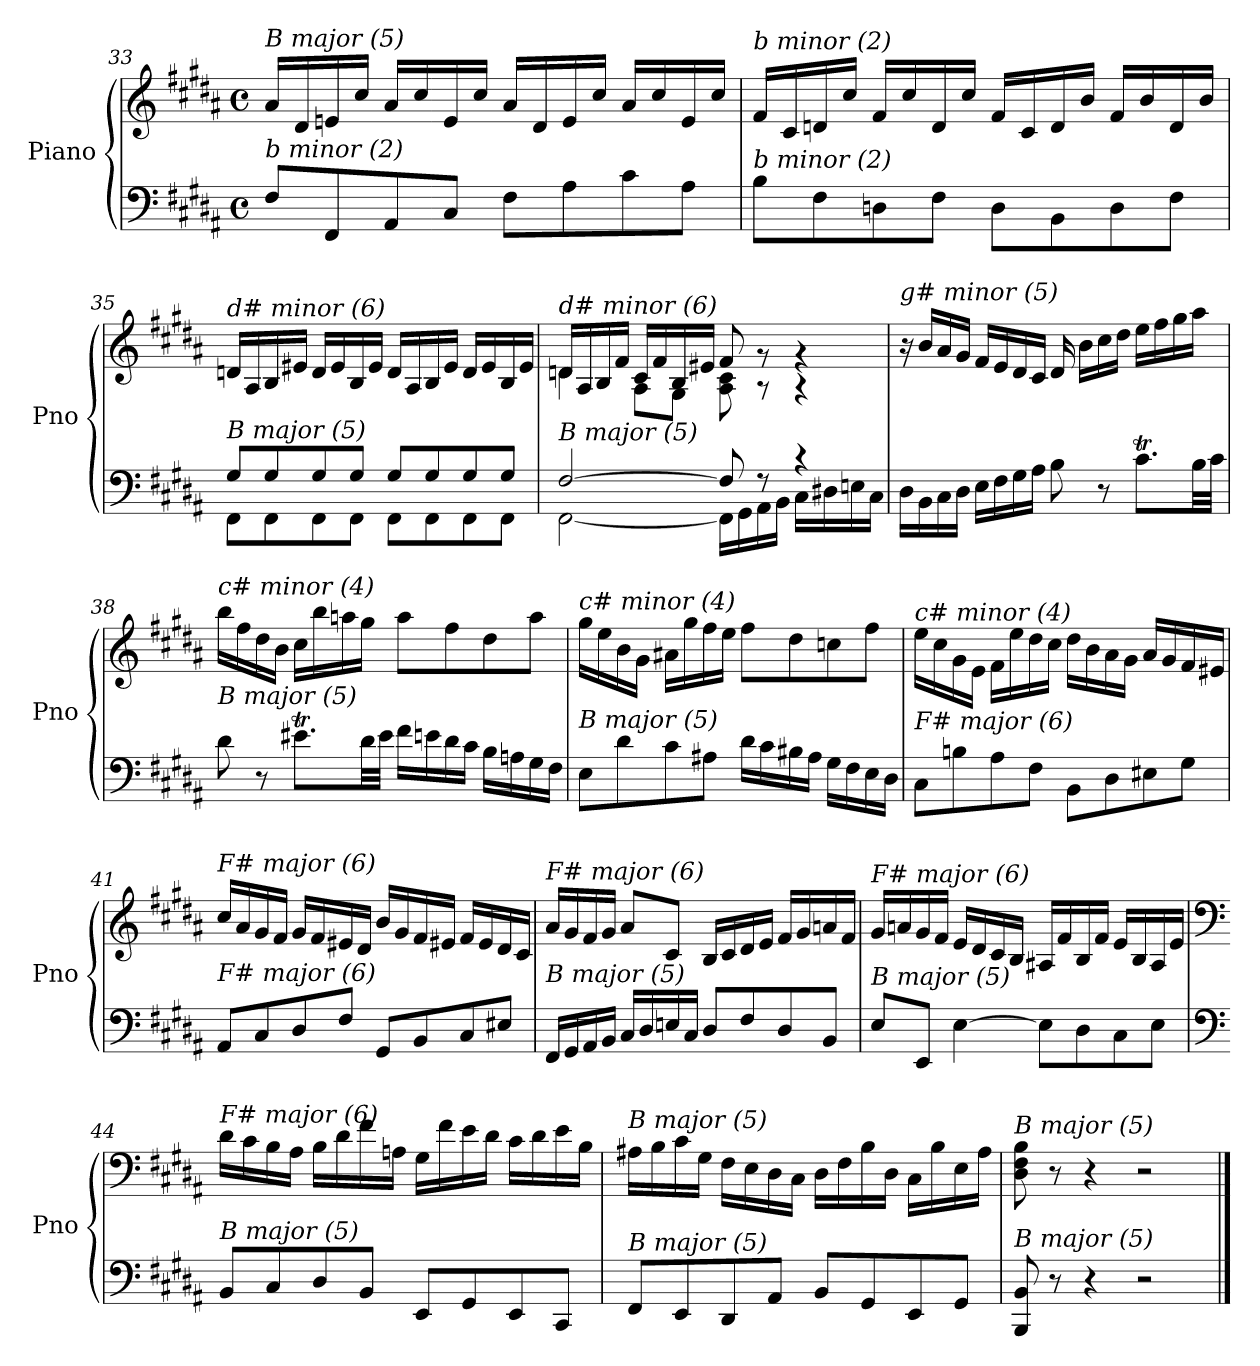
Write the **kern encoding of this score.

**kern	**kern
*part1	*part1
*staff2	*staff1
*I"Piano	*
*I'Pno	*
!!LO:PB:g=z
*clefF4	*clefG2
*k[f#c#g#d#a#]	*k[f#c#g#d#a#]
*M4/4	*M4/4
*met(c)	*met(c)
=33	=33
!	!LO:TX:i:t=B major (5)
!LO:TX:i:t=b minor (2)	!
8F#/L	16a#/LL
.	16d#/
8FF#/	16en/
.	16cc#/JJ
8AA#/	16a#/LL
.	16cc#/
8C#/J	16e/
.	16cc#/JJ
8F#\L	16a#/LL
.	16d#/
8A#\	16e/
.	16cc#/JJ
8c#\	16a#/LL
.	16cc#/
8A#\J	16e/
.	16cc#/JJ
=34	=34
!	!LO:TX:i:t=b minor (2)
!LO:TX:i:t=b minor (2)	!
8B\L	16f#/LL
.	16c#/
8F#\	16dn/
.	16cc#/JJ
8Dn\	16f#/LL
.	16cc#/
8F#\J	16d/
.	16cc#/JJ
8D\L	16f#/LL
.	16c#/
8BB\	16d/
.	16b/JJ
8D\	16f#/LL
.	16b/
8F#\J	16d/
.	16b/JJ
=35	=35
*^	*
!	!	!LO:TX:i:t=d# minor (6)
!LO:TX:i:t=B major (5)	!	!
8G#/L	8FF#\L	16dn/LL
.	.	16A#/
8G#/	8FF#\	16B/
.	.	16e#X/JJ
8G#/	8FF#\	16d/LL
.	.	16e#/
8G#/J	8FF#\J	16B/
.	.	16e#/JJ
8G#/L	8FF#\L	16d/LL
.	.	16A#/
8G#/	8FF#\	16B/
.	.	16e#/JJ
8G#/	8FF#\	16d/LL
.	.	16e#/
8G#/J	8FF#\J	16B/
.	.	16e#/JJ
!!LO:LB:g=z
=36	=36	=36
*	*	*^
!	!	!LO:TX:i:t=d# minor (6)	!
!LO:TX:i:t=B major (5)	!	!	!
[2F#/	[2FF#\	16dn/LL	4d\
.	.	16A#/	.
.	.	16B/	.
.	.	16f#/JJ	.
.	.	16c#/LL	8A#\L
.	.	16f#/	.
.	.	16B/	8G#\J
.	.	16e#X/JJ	.
8F#/]	16FF#\LL]	8f#/	8A#\ 8c#\
.	16GG#\	.	.
8r	16AA#\	8rg	8r
.	16BB\JJ	.	.
4r	16C#\LL	4rg	4r
.	16D#X\	.	.
.	16En\	.	.
.	16C#\JJ	.	.
*	*	*v	*v
=37	=37	=37
!	!	!LO:TX:i:t=g# minor (5)
!LO:TX:i:t=B major (5)	!	!
*v	*v	*
16D#\LL	16r
16BB\	16b/LL
16C#\	16a#/
16D#\JJ	16g#/JJ
16E\LL	16f#/LL
16F#\	16e/
16G#\	16d#/
16A#\JJ	16c#/JJ
8B\	16d#/
.	16b\LL
8r	16cc#\
.	16dd#\JJ
8.c#T\L	16ee\LL
.	16ff#\
.	16gg#\
32B\LL	16aa#\JJ
32c#\JJJ	.
=38	=38
!	!LO:TX:i:t=c# minor (4)
!LO:TX:i:t=B major (5)	!
8d#\	16bb\LL
.	16ff#\
8r	16dd#\
.	16b\JJ
8.e#Xt\L	16cc#\LL
.	16bb\
.	16aan\
32d#\LL	16gg#\JJ
32e#\JJJ	.
16f#\LL	8aa\L
16en\	.
16d#\	8ff#\
16c#\JJ	.
16B\LL	8dd#\
16An\	.
16G#\	8aa\J
16F#\JJ	.
!!LO:LB:g=z
=39	=39
!	!LO:TX:i:t=c# minor (4)
!LO:TX:i:t=B major (5)	!
8E\L	16gg#\LL
.	16ee\
8d#\	16b\
.	16g#\JJ
8c#\	16a#X\LL
.	16gg#\
8A#X\J	16ff#\
.	16ee\JJ
16d#\LL	8ff#\L
16c#\	.
16B#Xi\	8dd#\
16A#\JJ	.
16G#\LL	8ccnj\
16F#\	.
16E\	8ff#\J
16D#\JJ	.
=40	=40
!	!LO:TX:i:t=c# minor (4)
!LO:TX:i:t=F# major (6)	!
8C#\L	16ee\LL
.	16cc#\
8Bn\	16g#\
.	16e\JJ
8A#\	16f#\LL
.	16ee\
8F#\J	16dd#\
.	16cc#\JJ
8BB\L	16dd#\LL
.	16b\
8D#\	16a#\
.	16g#\JJ
8E#X\	16a#/LL
.	16g#/
8G#\J	16f#/
.	16e#X/JJ
=41	=41
!	!LO:TX:i:t=F# major (6)
!LO:TX:i:t=F# major (6)	!
8AA#/L	16cc#/LL
.	16a#/
8C#/	16g#/
.	16f#/JJ
8D#/	16g#/LL
.	16f#/
8F#/J	16e#X/
.	16d#/JJ
8GG#/L	16b/LL
.	16g#/
8BB/	16f#/
.	16e#X/JJ
8C#/	16f#/LL
.	16e#/
8E#X/J	16d#/
.	16c#/JJ
!!LO:LB:g=z
=42	=42
!	!LO:TX:i:t=F# major (6)
!LO:TX:i:t=B major (5)	!
16FF#/LL	16a#/LL
16GG#/	16g#/
16AA#/	16f#/
16BB/JJ	16g#/JJ
16C#/LL	8a#/L
16D#/	.
16En/	8c#/J
16C#/JJ	.
8D#/L	16B/LL
.	16c#/
8F#/	16d#/
.	16e/JJ
8D#/	16f#/LL
.	16g#/
8BB/J	16an/
.	16f#/JJ
=43	=43
!	!LO:TX:i:t=F# major (6)
!LO:TX:i:t=B major (5)	!
8E/L	16g#/LL
.	16an/
8EE/J	16g#/
.	16f#/JJ
[4E\	16e/LL
.	16d#/
.	16c#/
.	16B/JJ
8E\L]	16A#X/LL
.	16f#/
8D#\	16B/
.	16f#/JJ
8C#\	16e/LL
.	16B/
8E\J	16A#/
.	16e/JJ
!!LO:LB:g=z
=44	=44
*clefF4	*clefF4
!	!LO:TX:i:t=F# major (6)
!LO:TX:i:t=B major (5)	!
8BB/L	16d#\LL
.	16c#\
8C#/	16B\
.	16A#\JJ
8D#/	16B\LL
.	16d#\
8BB/J	16f#\
.	16An\JJ
8EE/L	16G#\LL
.	16f#\
8GG#/	16e\
.	16d#\JJ
8EE/	16c#\LL
.	16d#\
8CC#/J	16e\
.	16B\JJ
=45	=45
!	!LO:TX:i:t=B major (5)
!LO:TX:i:t=B major (5)	!
8FF#/L	16A#X\LL
.	16B\
8EE/	16c#\
.	16G#\JJ
8DD#/	16F#\LL
.	16E\
8AA#/J	16D#\
.	16C#\JJ
8BB/L	16D#\LL
.	16F#\
8GG#/	16B\
.	16D#\JJ
8EE/	16C#\LL
.	16B\
8GG#/J	16E\
.	16A#\JJ
=46	=46
!	!LO:TX:i:t=B major (5)
!LO:TX:i:t=B major (5)	!
8BBB/ 8BB/	8D#\ 8F#\ 8B\
8r	8r
4r	4r
2r	2r
==	==
*-	*-
